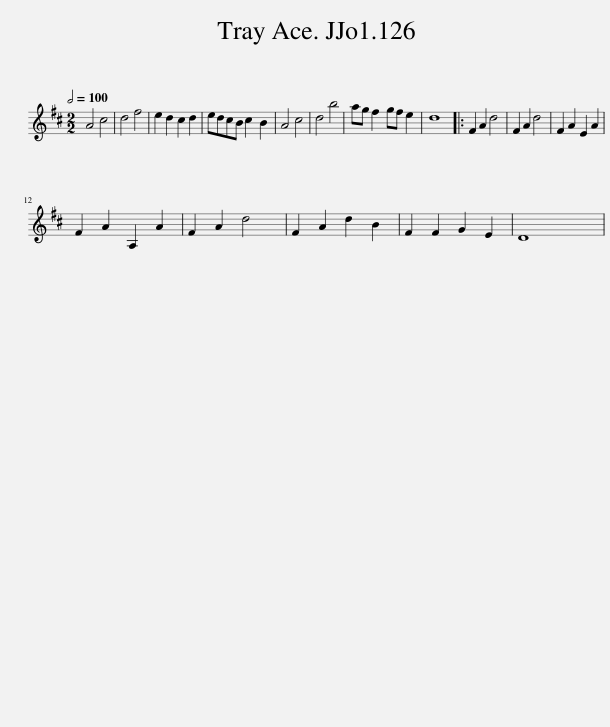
X:1
L:1/8
Q:1/2=100
M:2/2
I:linebreak $
K:D
V:1 treble
V:1
 A4 c4 | d4 f4 | e2 d2 c2 d2 | edcB c2 B2 | A4 c4 | %5
 d4 b4 | ag f2 gf e2 | d8 |: F2 A2 d4 | F2 A2 d4 | %10
 F2 A2 E2 A2 |$ F2 A2 A,2 A2 | F2 A2 d4 | F2 A2 d2 B2 | F2 F2 G2 E2 | %15
 D8 | %16
